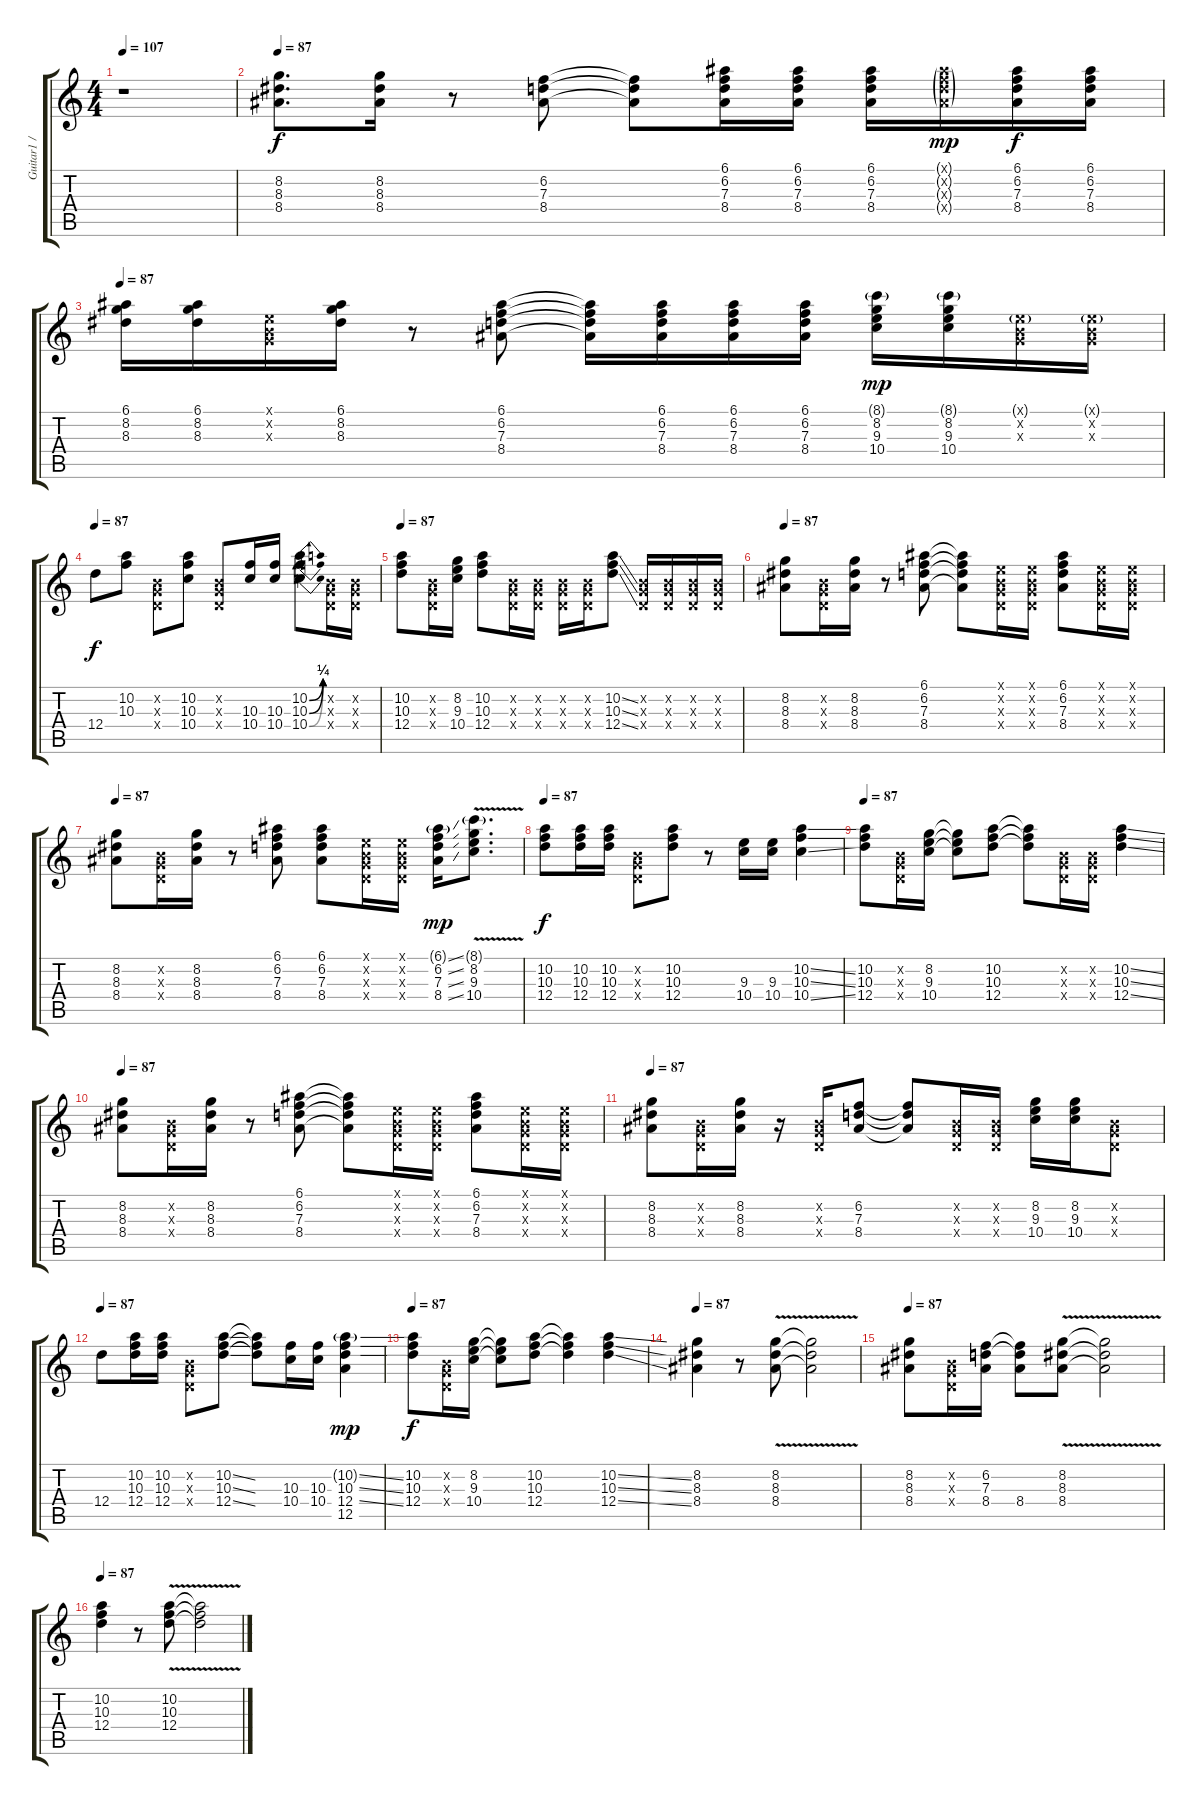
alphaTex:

\track ("Guitar1 / Lead 1 " "Guitar1 / ") {instrument distortionguitar}
\staff {score tabs}
\tuning (E4 B3 G3 D3 A2 E2) {hide}
\ts (4 4)
\tempo 107
\clef g2
\ks c
r.1{dy f instrument distortionguitar} |
\tempo 87
(8.2 8.3 8.4).8{d} (8.2 8.3 8.4).16 r.8 (6.2 7.3 8.4).8 (6.2{t} 7.3{t} 8.4{t}).8 (6.1 6.2 7.3 8.4).16 (6.1 6.2 7.3 8.4).16 (6.1 6.2 7.3 8.4).16 (6.1{g x} 6.2{g x} 7.3{g x} 8.4{g x}).16{dy mp} (6.1 6.2 7.3 8.4).16{dy f} (6.1 6.2 7.3 8.4).16 |
\tempo 87
(6.1 8.2 8.3).16 (6.1 8.2 8.3).16 (0.1{x} 0.2{x} 0.3{x}).16 (6.1 8.2 8.3).16 r.8 (6.1 6.2 7.3 8.4).8 (6.1{t} 6.2{t} 7.3{t} 8.4{t}).16 (6.1 6.2 7.3 8.4).16 (6.1 6.2 7.3 8.4).16 (6.1 6.2 7.3 8.4).16 (8.1{g} 8.2 9.3 10.4).16{dy mp} (8.1{g} 8.2 9.3 10.4).16 (0.1{g x} 0.2{x} 0.3{x}).16 (0.1{g x} 0.2{x} 0.3{x}).16 |
\tempo 87
12.4.8{dy f} (10.2 10.3).8 (0.2{x} 0.3{x} 0.4{x}).8 (10.2 10.3 10.4).8 (0.2{x} 0.3{x} 0.4{x}).8 (10.3 10.4).16 (10.3 10.4).16 (10.2{be (bend 0 0 60 1)} 10.3{be (bend 0 0 60 1)} 10.4{be (bend 0 0 60 1)}).8 (0.2{x} 0.3{x} 0.4{x}).16 (0.2{x} 0.3{x} 0.4{x}).16 |
\tempo 87
(10.2 10.3 12.4).8 (0.2{x} 0.3{x} 0.4{x}).16 (8.2 9.3 10.4).16 (10.2 10.3 12.4).8 (0.2{x} 0.3{x} 0.4{x}).16 (0.2{x} 0.3{x} 0.4{x}).16 (0.2{x} 0.3{x} 0.4{x}).16 (0.2{x} 0.3{x} 0.4{x}).16 (10.2{ss} 10.3{ss} 12.4{ss}).8 (0.2{x} 0.3{x} 0.4{x}).16 (0.2{x} 0.3{x} 0.4{x}).16 (0.2{x} 0.3{x} 0.4{x}).16 (0.2{x} 0.3{x} 0.4{x}).16 |
\tempo 87
(8.2 8.3 8.4).8 (0.2{x} 0.3{x} 0.4{x}).16 (8.2 8.3 8.4).16 r.8 (6.1 6.2 7.3 8.4).8 (6.1{t} 6.2{t} 7.3{t} 8.4{t}).8 (0.1{x} 0.2{x} 0.3{x} 0.4{x}).16 (0.1{x} 0.2{x} 0.3{x} 0.4{x}).16 (6.1 6.2 7.3 8.4).8 (0.1{x} 0.2{x} 0.3{x} 0.4{x}).16 (0.1{x} 0.2{x} 0.3{x} 0.4{x}).16 |
\tempo 87
(8.2 8.3 8.4).8 (0.2{x} 0.3{x} 0.4{x}).16 (8.2 8.3 8.4).16 r.8 (6.1 6.2 7.3 8.4).8 (6.1 6.2 7.3 8.4).8 (0.1{x} 0.2{x} 0.3{x} 0.4{x}).16 (0.1{x} 0.2{x} 0.3{x} 0.4{x}).16 (6.1{ss g} 6.2{ss} 7.3{ss} 8.4{ss}).16{dy mp} (8.1{v g} 8.2{v} 9.3{v} 10.4{v}).8{d} |
\tempo 87
(10.2 10.3 12.4).8{dy f} (10.2 10.3 12.4).16 (10.2 10.3 12.4).16 (0.2{x} 0.3{x} 0.4{x}).8 (10.2 10.3 12.4).8 r.8 (9.3 10.4).16 (9.3 10.4).16 (10.2{ss} 10.3{ss} 10.4{ss}).4 |
\tempo 87
(10.2 10.3 12.4).8 (0.2{x} 0.3{x} 0.4{x}).16 (8.2 9.3 10.4).16 (8.2{t} 9.3{t} 10.4{t}).8 (10.2 10.3 12.4).8 (10.2{t} 10.3{t} 12.4{t}).8 (0.2{x} 0.3{x} 0.4{x}).16 (0.2{x} 0.3{x} 0.4{x}).16 (10.2{ss} 10.3{ss} 12.4{ss}).4 |
\tempo 87
(8.2 8.3 8.4).8 (0.2{x} 0.3{x} 0.4{x}).16 (8.2 8.3 8.4).16 r.8 (6.1 6.2 7.3 8.4).8 (6.1{t} 6.2{t} 7.3{t} 8.4{t}).8 (0.1{x} 0.2{x} 0.3{x} 0.4{x}).16 (0.1{x} 0.2{x} 0.3{x} 0.4{x}).16 (6.1 6.2 7.3 8.4).8 (0.1{x} 0.2{x} 0.3{x} 0.4{x}).16 (0.1{x} 0.2{x} 0.3{x} 0.4{x}).16 |
\tempo 87
(8.2 8.3 8.4).8 (0.2{x} 0.3{x} 0.4{x}).16 (8.2 8.3 8.4).16 r.16 (0.2{x} 0.3{x} 0.4{x}).16 (6.2 7.3 8.4).8 (6.2{t} 7.3{t} 8.4{t}).8 (0.2{x} 0.3{x} 0.4{x}).16 (0.2{x} 0.3{x} 0.4{x}).16 (8.2 9.3 10.4).16 (8.2 9.3 10.4).16 (0.2{x} 0.3{x} 0.4{x}).8 |
\tempo 87
12.4.8 (10.2 10.3 12.4).16 (10.2 10.3 12.4).16 (0.2{x} 0.3{x} 0.4{x}).8 (10.2{ss} 10.3{ss} 12.4{ss}).8 (10.2{t} 10.3{t} 12.4{t}).8 (10.3 10.4).16 (10.3 10.4).16 (10.2{ss g} 10.3{ss} 12.4{ss} 12.5).4{dy mp} |
\tempo 87
(10.2 10.3 12.4).8{dy f} (0.2{x} 0.3{x} 0.4{x}).16 (8.2 9.3 10.4).16 (8.2{t} 9.3{t} 10.4{t}).8 (10.2 10.3 12.4).8 (10.2{t} 10.3{t} 12.4{t}).4 (10.2{ss} 10.3{ss} 12.4{ss}).4 |
\tempo 87
(8.2 8.3 8.4).4 r.8 (8.2{v} 8.3{v} 8.4{v}).8 (8.2{t} 8.3{t} 8.4{t}).2 |
\tempo 87
(8.2 8.3 8.4).8 (0.2{x} 0.3{x} 0.4{x}).16 (6.2 7.3 8.4).16 (6.2{t} 7.3{t} 8.4).8 (8.2{v} 8.3{v} 8.4{v}).8 (8.2{t} 8.3{t} 8.4{t}).2 |
\tempo 87
(10.2 10.3 12.4).4 r.8 (10.2{v} 10.3{v} 12.4{v}).8 (10.2{t} 10.3{t} 12.4{t}).2
